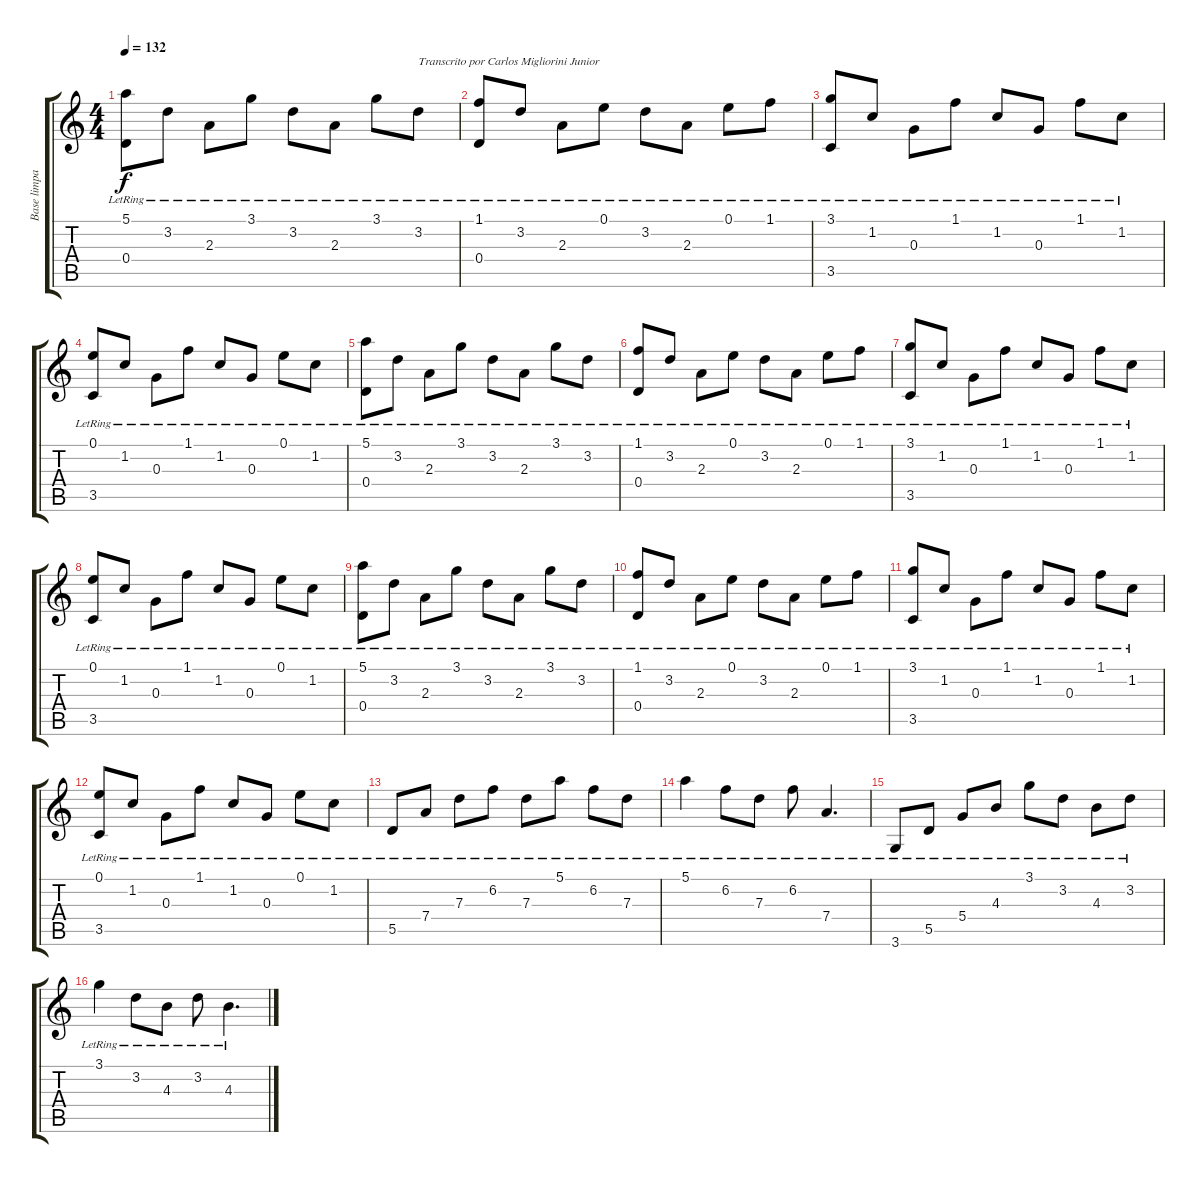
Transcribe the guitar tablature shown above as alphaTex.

\track ("Base limpa" "Base limpa") {instrument electricguitarclean}
\staff {score tabs}
\tuning (E4 B3 G3 D3 A2 E2) {hide}
\ts (4 4)
\tempo 132
\clef g2
\ks c
(5.1{lr} 0.4{lr}).8{dy f instrument electricguitarclean} 3.2{lr}.8 2.3{lr}.8 3.1{lr}.8 3.2{lr}.8 2.3{lr}.8 3.1{lr}.8 3.2{lr}.8{txt "Transcrito por Carlos Migliorini Junior"} |
(1.1{lr} 0.4{lr}).8 3.2{lr}.8 2.3{lr}.8 0.1{lr}.8 3.2{lr}.8 2.3{lr}.8 0.1{lr}.8 1.1{lr}.8 |
(3.1{lr} 3.5{lr}).8 1.2{lr}.8 0.3{lr}.8 1.1{lr}.8 1.2{lr}.8 0.3{lr}.8 1.1{lr}.8 1.2{lr}.8 |
(0.1{lr} 3.5{lr}).8 1.2{lr}.8 0.3{lr}.8 1.1{lr}.8 1.2{lr}.8 0.3{lr}.8 0.1{lr}.8 1.2{lr}.8 |
(5.1{lr} 0.4{lr}).8 3.2{lr}.8 2.3{lr}.8 3.1{lr}.8 3.2{lr}.8 2.3{lr}.8 3.1{lr}.8 3.2{lr}.8 |
(1.1{lr} 0.4{lr}).8 3.2{lr}.8 2.3{lr}.8 0.1{lr}.8 3.2{lr}.8 2.3{lr}.8 0.1{lr}.8 1.1{lr}.8 |
(3.1{lr} 3.5{lr}).8 1.2{lr}.8 0.3{lr}.8 1.1{lr}.8 1.2{lr}.8 0.3{lr}.8 1.1{lr}.8 1.2{lr}.8 |
(0.1{lr} 3.5{lr}).8 1.2{lr}.8 0.3{lr}.8 1.1{lr}.8 1.2{lr}.8 0.3{lr}.8 0.1{lr}.8 1.2{lr}.8 |
(5.1{lr} 0.4{lr}).8 3.2{lr}.8 2.3{lr}.8 3.1{lr}.8 3.2{lr}.8 2.3{lr}.8 3.1{lr}.8 3.2{lr}.8 |
(1.1{lr} 0.4{lr}).8 3.2{lr}.8 2.3{lr}.8 0.1{lr}.8 3.2{lr}.8 2.3{lr}.8 0.1{lr}.8 1.1{lr}.8 |
(3.1{lr} 3.5{lr}).8 1.2{lr}.8 0.3{lr}.8 1.1{lr}.8 1.2{lr}.8 0.3{lr}.8 1.1{lr}.8 1.2{lr}.8 |
(0.1{lr} 3.5{lr}).8 1.2{lr}.8 0.3{lr}.8 1.1{lr}.8 1.2{lr}.8 0.3{lr}.8 0.1{lr}.8 1.2{lr}.8 |
5.5{lr}.8 7.4{lr}.8 7.3{lr}.8 6.2{lr}.8 7.3{lr}.8 5.1{lr}.8 6.2{lr}.8 7.3{lr}.8 |
5.1{lr}.4 6.2{lr}.8 7.3{lr}.8 6.2{lr}.8 7.4{lr}.4{d} |
3.6{lr}.8 5.5{lr}.8 5.4{lr}.8 4.3{lr}.8 3.1{lr}.8 3.2{lr}.8 4.3{lr}.8 3.2{lr}.8 |
3.1{lr}.4 3.2{lr}.8 4.3{lr}.8 3.2{lr}.8 4.3{lr}.4{d}
